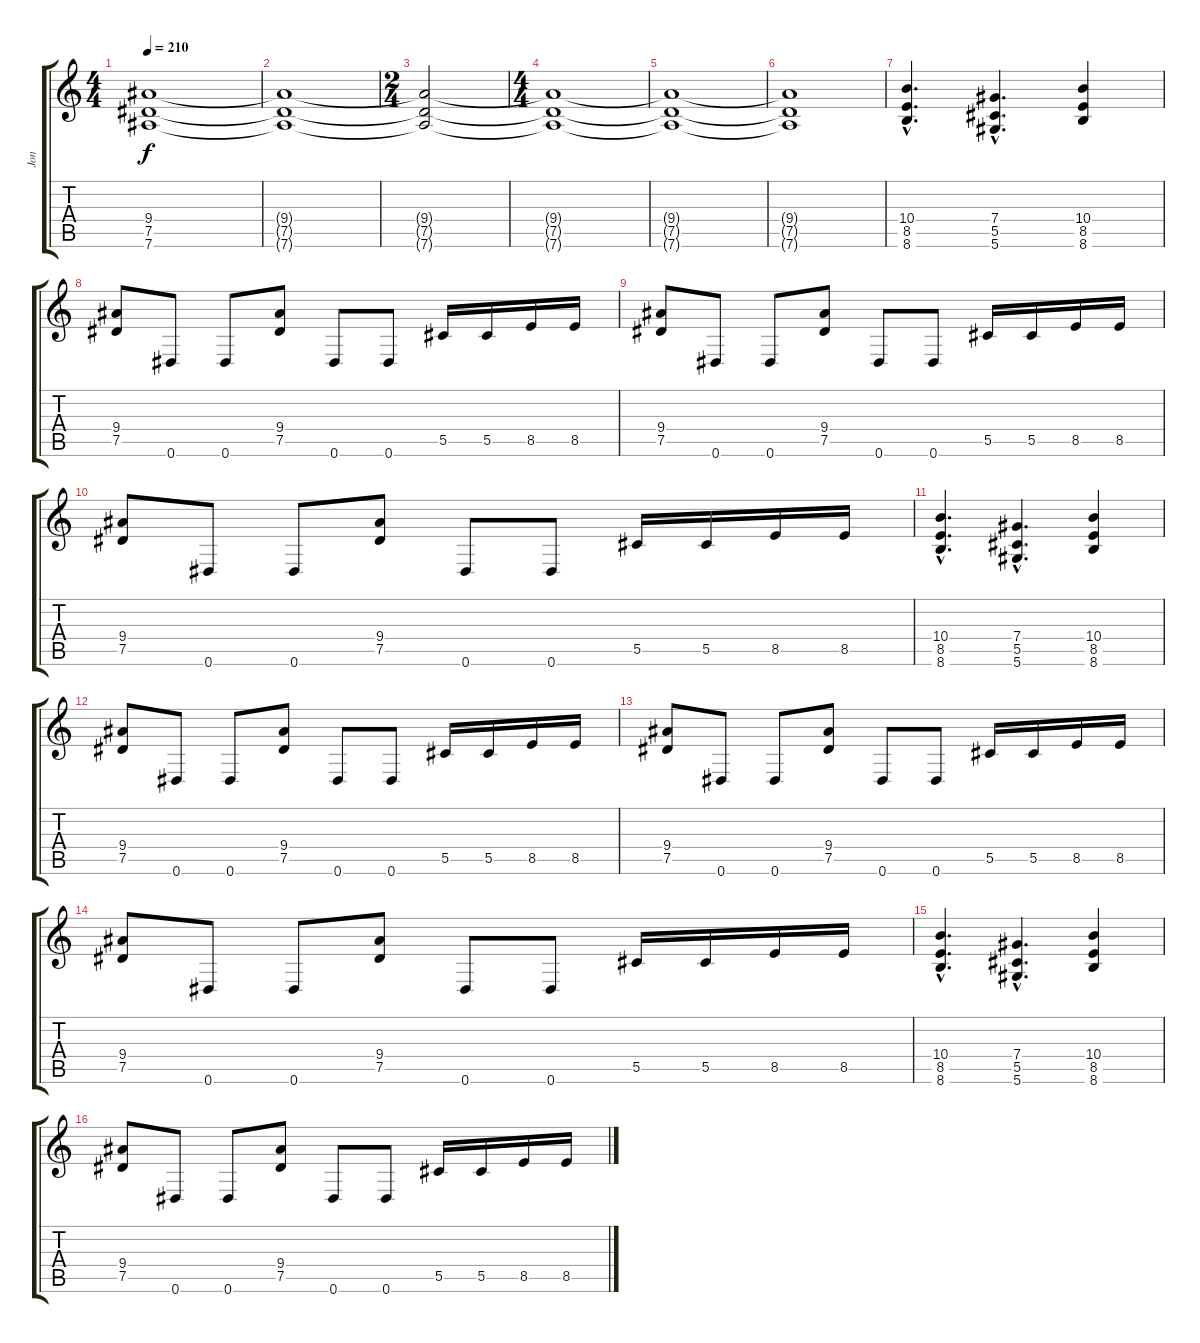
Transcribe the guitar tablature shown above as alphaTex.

\track ("Jon" "Jon") {instrument distortionguitar}
\staff {score tabs}
\tuning (Eb4 Bb3 Gb3 Db3 Ab2 Eb2) {hide}
\ts (4 4)
\tempo 210
\clef g2
\ks c
(9.4{t} 7.5{t} 7.6{t}).1{dy f} |
(9.4{t} 7.5{t} 7.6{t}).1 |
\ts (2 4)
(9.4{t} 7.5{t} 7.6{t}).2 |
\ts (4 4)
(9.4{t} 7.5{t} 7.6{t}).1 |
(9.4{t} 7.5{t} 7.6{t}).1 |
(9.4{t} 7.5{t} 7.6{t}).1 |
(10.4{hac} 8.5{hac} 8.6{hac}).4{d} (7.4{hac} 5.5{hac} 5.6{hac}).4{d} (10.4 8.5 8.6).4 |
(9.4 7.5).8 0.6.8 0.6.8 (9.4 7.5).8 0.6.8 0.6.8 5.5.16 5.5.16 8.5.16 8.5.16 |
(9.4 7.5).8 0.6.8 0.6.8 (9.4 7.5).8 0.6.8 0.6.8 5.5.16 5.5.16 8.5.16 8.5.16 |
(9.4 7.5).8 0.6.8 0.6.8 (9.4 7.5).8 0.6.8 0.6.8 5.5.16 5.5.16 8.5.16 8.5.16 |
(10.4{hac} 8.5{hac} 8.6{hac}).4{d} (7.4{hac} 5.5{hac} 5.6{hac}).4{d} (10.4 8.5 8.6).4 |
(9.4 7.5).8 0.6.8 0.6.8 (9.4 7.5).8 0.6.8 0.6.8 5.5.16 5.5.16 8.5.16 8.5.16 |
(9.4 7.5).8 0.6.8 0.6.8 (9.4 7.5).8 0.6.8 0.6.8 5.5.16 5.5.16 8.5.16 8.5.16 |
(9.4 7.5).8 0.6.8 0.6.8 (9.4 7.5).8 0.6.8 0.6.8 5.5.16 5.5.16 8.5.16 8.5.16 |
(10.4{hac} 8.5{hac} 8.6{hac}).4{d} (7.4{hac} 5.5{hac} 5.6{hac}).4{d} (10.4 8.5 8.6).4 |
(9.4 7.5).8 0.6.8 0.6.8 (9.4 7.5).8 0.6.8 0.6.8 5.5.16 5.5.16 8.5.16 8.5.16
